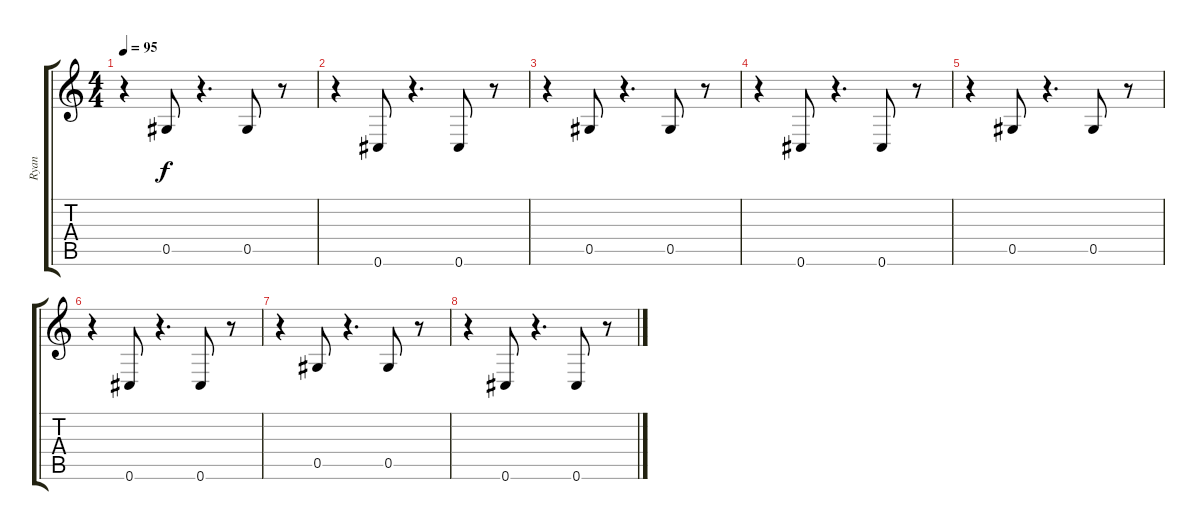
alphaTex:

\track ("Ryan" "Ryan") {instrument distortionguitar}
\staff {score tabs}
\tuning (Eb4 Bb3 Gb3 Db3 Ab2 Db2) {hide}
\ts (4 4)
\tempo 95
\clef g2
\ks c
r.4{dy f} 0.5.8 r.4{d} 0.5.8 r.8 |
r.4 0.6.8 r.4{d} 0.6.8 r.8 |
r.4 0.5.8 r.4{d} 0.5.8 r.8 |
r.4 0.6.8 r.4{d} 0.6.8 r.8 |
r.4 0.5.8 r.4{d} 0.5.8 r.8 |
r.4 0.6.8 r.4{d} 0.6.8 r.8 |
r.4 0.5.8 r.4{d} 0.5.8 r.8 |
r.4 0.6.8 r.4{d} 0.6.8 r.8
